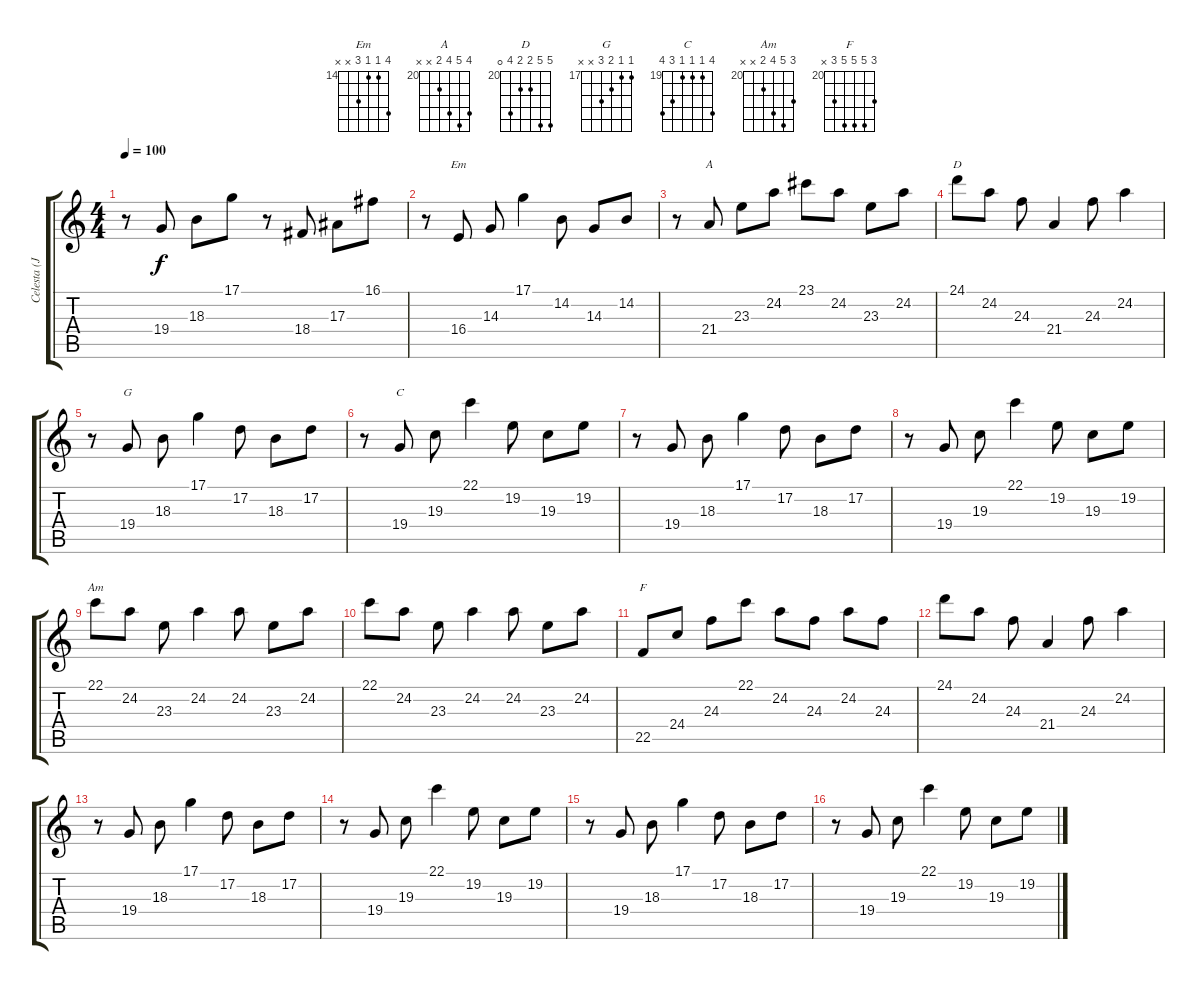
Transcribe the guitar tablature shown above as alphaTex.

\track ("Celesta (John Cale ?)" "Celesta (J") {instrument celesta}
\staff {score tabs}
\tuning (D4 A3 F3 C3 G2 D2) {hide}
\chord ("Em" 17 14 14 16 x x) {firstfret 14}
\chord ("A" 23 24 23 21 x x) {firstfret 20}
\chord ("D" 24 24 21 21 23 0) {firstfret 20}
\chord ("G" 17 17 18 19 x x) {firstfret 17}
\chord ("C" 22 19 19 19 21 22) {firstfret 19}
\chord ("Am" 22 24 23 21 x x) {firstfret 20}
\chord ("F" 22 24 24 24 22 x) {firstfret 20}
\ts (4 4)
\tempo 100
\clef g2
\ks c
r.8{dy f} 19.4.8 18.3.8 17.1.8 r.8 18.4.8 17.3.8 16.1.8 |
r.8 16.4.8{ch "Em"} 14.3.8 17.1.4 14.2.8 14.3.8 14.2.8 |
r.8 21.4.8{ch "A"} 23.3.8 24.2.8 23.1.8 24.2.8 23.3.8 24.2.8 |
24.1.8{ch "D"} 24.2.8 24.3.8 21.4.4 24.3.8 24.2.4 |
r.8 19.4.8{ch "G"} 18.3.8 17.1.4 17.2.8 18.3.8 17.2.8 |
r.8 19.4.8{ch "C"} 19.3.8 22.1.4 19.2.8 19.3.8 19.2.8 |
r.8 19.4.8 18.3.8 17.1.4 17.2.8 18.3.8 17.2.8 |
r.8 19.4.8 19.3.8 22.1.4 19.2.8 19.3.8 19.2.8 |
22.1.8{ch "Am"} 24.2.8 23.3.8 24.2.4 24.2.8 23.3.8 24.2.8 |
22.1.8 24.2.8 23.3.8 24.2.4 24.2.8 23.3.8 24.2.8 |
22.5.8{ch "F"} 24.4.8 24.3.8 22.1.8 24.2.8 24.3.8 24.2.8 24.3.8 |
24.1.8 24.2.8 24.3.8 21.4.4 24.3.8 24.2.4 |
r.8 19.4.8 18.3.8 17.1.4 17.2.8 18.3.8 17.2.8 |
r.8 19.4.8 19.3.8 22.1.4 19.2.8 19.3.8 19.2.8 |
r.8 19.4.8 18.3.8 17.1.4 17.2.8 18.3.8 17.2.8 |
r.8 19.4.8 19.3.8 22.1.4 19.2.8 19.3.8 19.2.8
